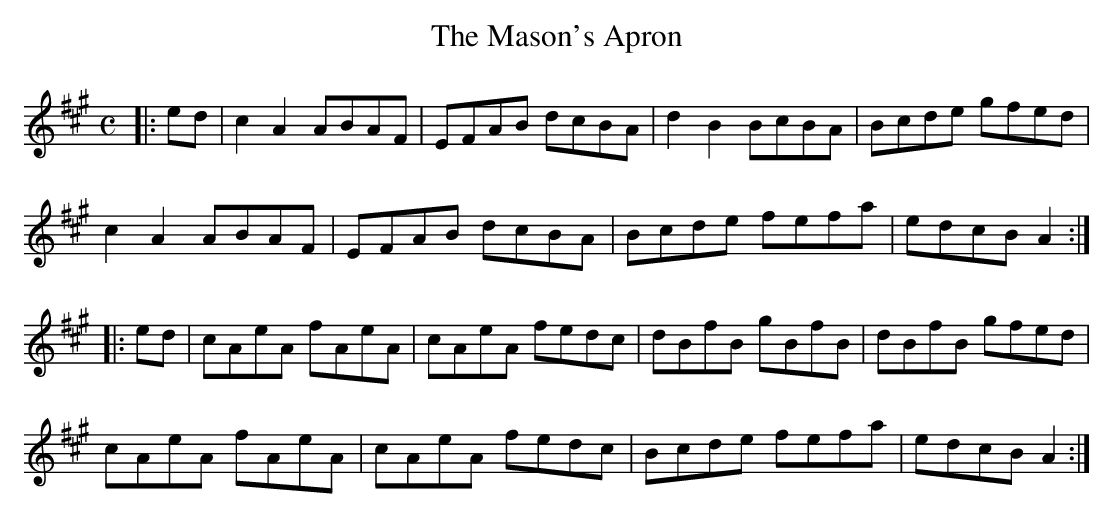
X:1
T:The Mason's Apron
M:C
L:1/8
K:A
|:ed|c2 A2 ABAF|EFAB dcBA|d2 B2 BcBA|Bcde gfed|
c2 A2 ABAF|EFAB dcBA|Bcde fefa|edcB A2 :|
|:ed|cAeA fAeA|cAeA fedc|dBfB gBfB|dBfB gfed|
cAeA fAeA|cAeA fedc|Bcde fefa|edcB A2 :|
